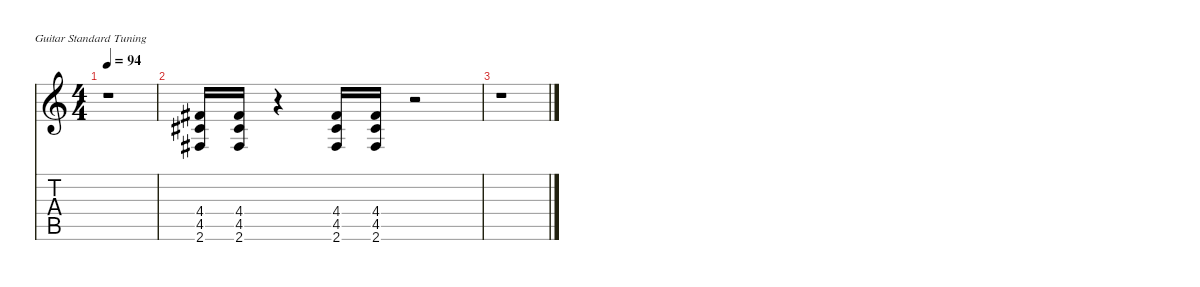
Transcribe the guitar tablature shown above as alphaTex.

\defaultSystemsLayout 4
\hideDynamics
\bracketExtendMode nobrackets
\singleTrackTrackNamePolicy hidden
\multiTrackTrackNamePolicy hidden
\otherSystemsTrackNameOrientation horizontal
\track ("overdub" "od.guit.") {instrument overdrivenguitar}
\staff {score tabs}
\tuning (E4 B3 G3 D3 A2 E2)
\ts (4 4)
\tempo 94
\clef g2
\ks c
r.1{dy mp beam Down} |
(4.4{acc #} 4.5{acc #} 2.6{acc #}).16{dy mf beam Up} (4.4{acc #} 4.5{acc #} 2.6{acc #}).16{dy mp beam Up} r.4{beam Up} (4.4{acc #} 4.5{acc #} 2.6{acc #}).16{beam Up} (4.4{acc #} 4.5{acc #} 2.6{acc #}).16{beam Up} r.2{beam Up} |
r.1{beam Down}
